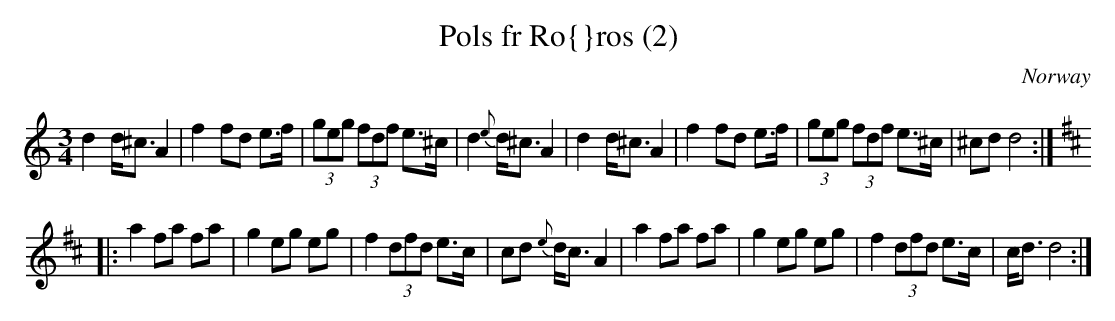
X:1
T:Pols fr R\o{}ros (2)
O:Norway
M:3/4
K:DDor
d2 d<^c A2|f2 fd e>f|\
(3geg (3fdf e>^c|d2 {e}d<^c A2|\
d2 d<^c A2|f2 fd e>f|\
(3geg (3fdf e>^c|^cd d4:|
|:\
K:D
a2 fa fa|g2 eg eg|f2 (3dfd e>c|cd {e}d<c A2|\
a2 fa fa|g2 eg eg|f2 (3dfd e>c|c<d d4:|
